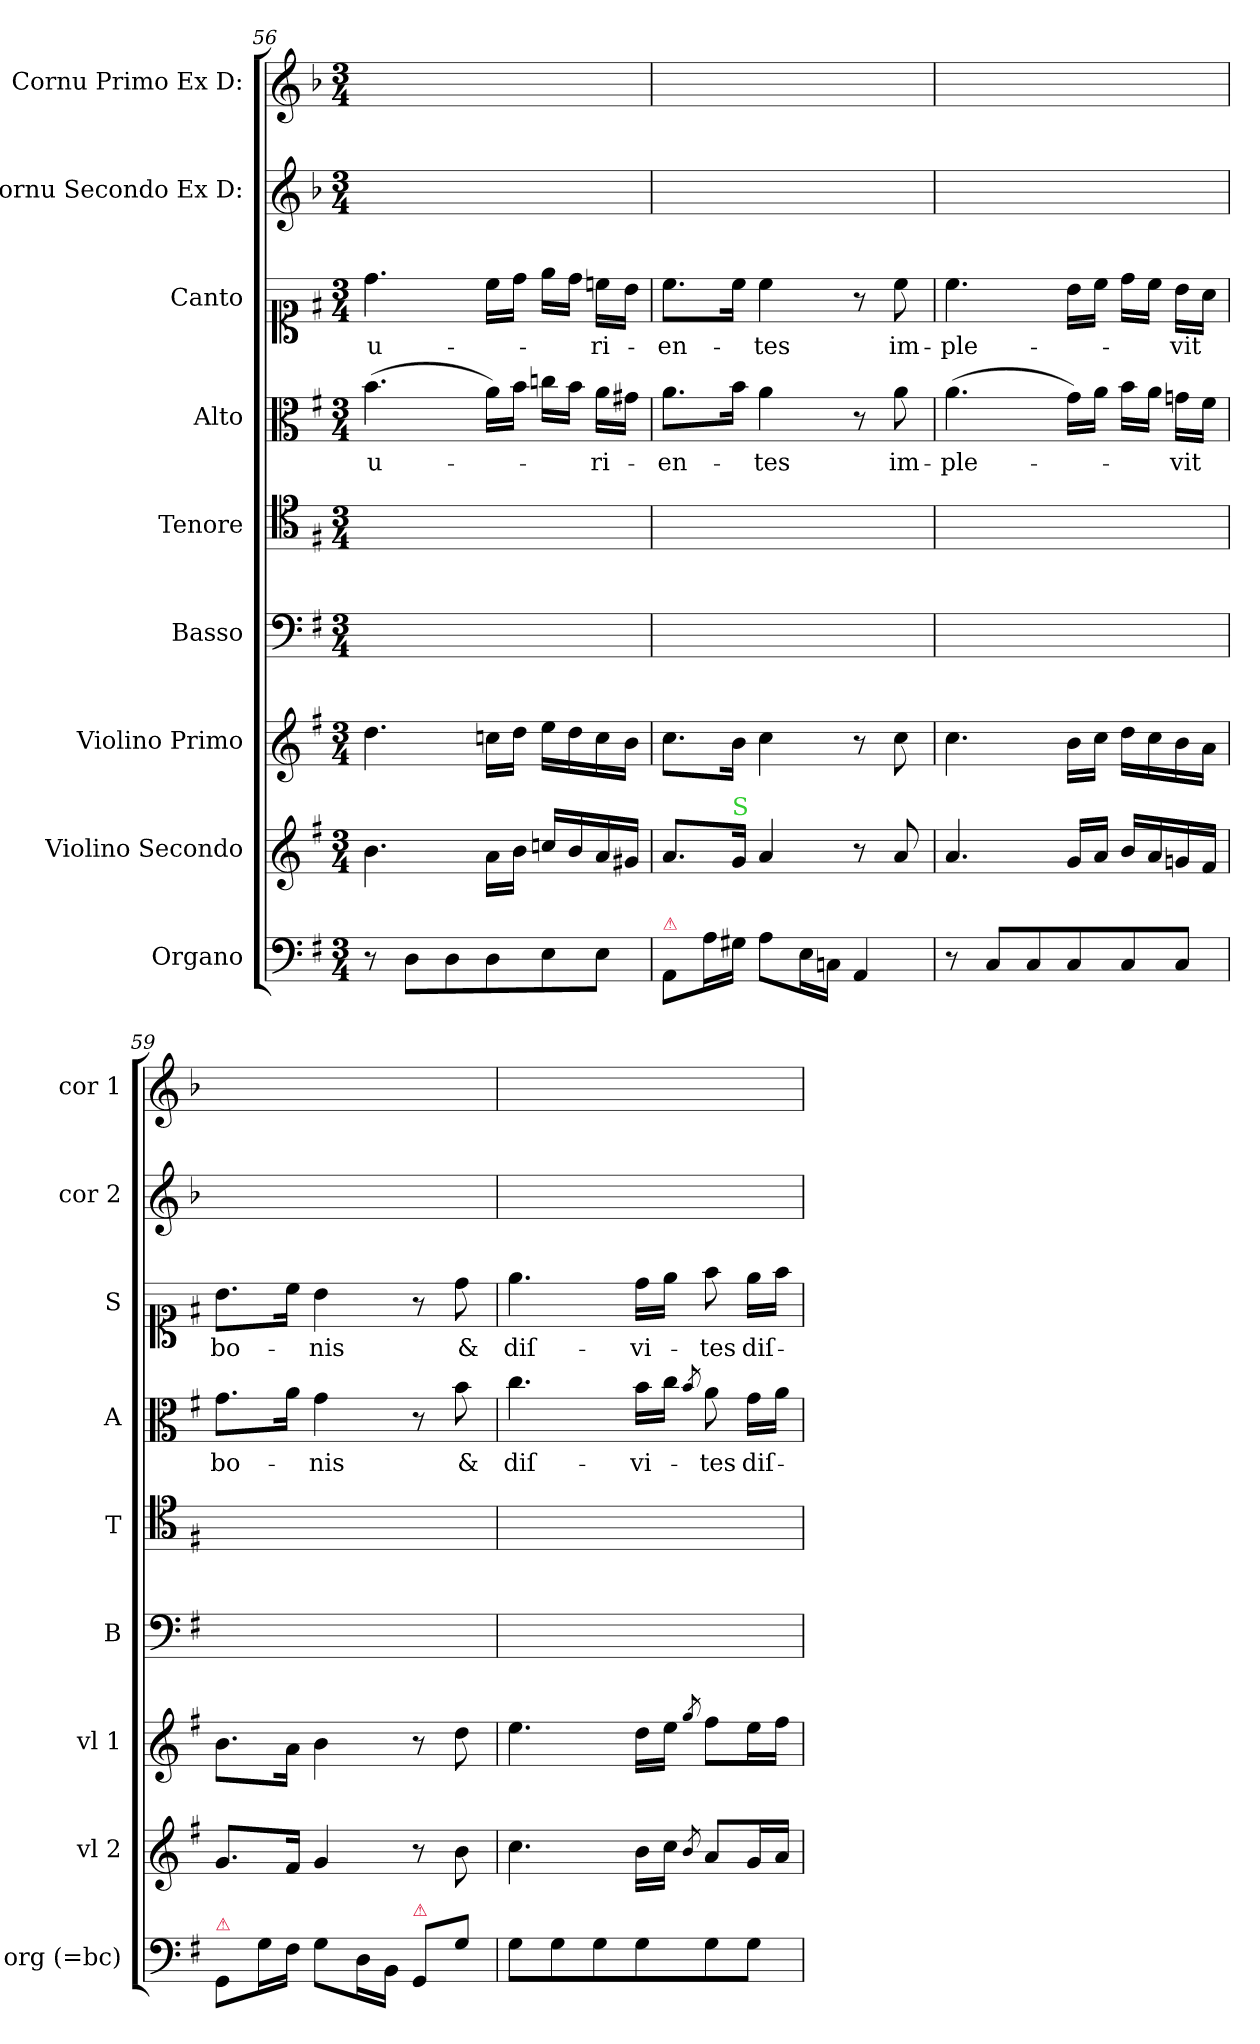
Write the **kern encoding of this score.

**kern	**kern	**kern	**kern	**kern	**kern	**text	**kern	**text	**kern	**kern
*part9	*part8	*part7	*part6	*part5	*part4	*part4	*part3	*part3	*part2	*part1
*staff9	*staff8	*staff7	*staff6	*staff5	*staff4	*staff4	*staff3	*staff3	*staff2	*staff1
*I"Organo	*I"Violino Secondo	*I"Violino Primo	*I"Basso	*I"Tenore	*I"Alto	*	*I"Canto	*	*I"Cornu Secondo Ex D:	*I"Cornu Primo Ex D:
*I'org (=bc)	*I'vl 2	*I'vl 1	*I'B	*I'T	*I'A	*	*I'S	*	*I'cor 2	*I'cor 1
*clefF4	*clefG2	*clefG2	*clefF4	*clefC4	*clefC3	*	*clefC1	*	*clefG2	*clefG2
*	*	*	*	*	*	*	*	*	*ITrd-1c-2	*ITrd-1c-2
*k[f#]	*k[f#]	*k[f#]	*k[f#]	*k[f#]	*k[f#]	*	*k[f#]	*	*k[f#]	*k[f#]
*G:	*G:	*G:	*G:	*G:	*G:	*	*G:	*	*G:	*G:
*M3/4	*M3/4	*M3/4	*M3/4	*M3/4	*M3/4	*	*M3/4	*	*M3/4	*M3/4
=56	=56	=56	=56	=56	=56	=56	=56	=56	=56	=56
8r	4.b\	4.dd\	2.ryy	2.ryy	(4.b\	-u-	4.dd\	-u-	2.ryy	2.ryy
8D\L	.	.	.	.	.	.	.	.	.	.
8D\	.	.	.	.	.	.	.	.	.	.
8D\	16a\LL	16ccn\LL	.	.	16a\LL)	.	16cc\LL	.	.	.
.	16b\JJ	16dd\JJ	.	.	16b\JJ	.	16dd\JJ	.	.	.
8E\	16ccn/LL	16ee\LL	.	.	16ccn\LL	.	16ee\LL	.	.	.
.	16b/	16dd\	.	.	16b\JJ	.	16dd\JJ	.	.	.
8E\J	16a/	16cc\	.	.	16a\LL	-ri-	16ccn\LL	-ri-	.	.
.	16g#X/JJ	16b\JJ	.	.	16g#X\JJ	.	16b\JJ	.	.	.
=57	=57	=57	=57	=57	=57	=57	=57	=57	=57	=57
!LO:TX:a:color=crimson:t=⚠	!	!	!	!	!	!	!	!	!	!
8AA/L	8.a/L	8.cc\L	2.ryy	2.ryy	8.a\L	-en-	8.cc\L	-en-	2.ryy	2.ryy
16A\L	.	.	.	.	.	.	.	.	.	.
!	!LO:TX:a:color=limegreen:t=S	!	!	!	!	!	!	!	!	!
16G#X\JJ	16g/Jk	16b\Jk	.	.	16b\Jk	.	16cc\Jk	.	.	.
8A\L	4a/	4cc\	.	.	4a\	-tes	4cc\	-tes	.	.
16E\L	.	.	.	.	.	.	.	.	.	.
16Cn\JJ	.	.	.	.	.	.	.	.	.	.
4AA/	8r	8r	.	.	8r	.	8r	.	.	.
.	8a/	8cc\	.	.	8a\	im-	8cc\	im-	.	.
=58	=58	=58	=58	=58	=58	=58	=58	=58	=58	=58
8r	4.a/	4.cc\	2.ryy	2.ryy	(4.a\	-ple-	4.cc\	-ple-	2.ryy	2.ryy
8C/L	.	.	.	.	.	.	.	.	.	.
8C/	.	.	.	.	.	.	.	.	.	.
8C/	16g/LL	16b\LL	.	.	16g\LL)	.	16b\LL	.	.	.
.	16a/JJ	16cc\JJ	.	.	16a\JJ	.	16cc\JJ	.	.	.
8C/	16b/LL	16dd\LL	.	.	16b\LL	.	16dd\LL	.	.	.
.	16a/	16cc\	.	.	16a\JJ	.	16cc\JJ	.	.	.
8C/J	16gn/	16b\	.	.	16gn\LL	-vit	16b\LL	-vit	.	.
.	16f#/JJ	16a\JJ	.	.	16f#\JJ	.	16a\JJ	.	.	.
=59	=59	=59	=59	=59	=59	=59	=59	=59	=59	=59
!LO:TX:a:color=crimson:t=⚠	!	!	!	!	!	!	!	!	!	!
8GG/L	8.g/L	8.b\L	2.ryy	2.ryy	8.g\L	bo-	8.b\L	bo-	2.ryy	2.ryy
16G\L	.	.	.	.	.	.	.	.	.	.
16F#\JJ	16f#/Jk	16a\Jk	.	.	16a\Jk	.	16cc\Jk	.	.	.
8G\L	4g/	4b\	.	.	4g\	-nis	4b\	-nis	.	.
16D\L	.	.	.	.	.	.	.	.	.	.
16BB\JJ	.	.	.	.	.	.	.	.	.	.
!LO:TX:a:color=crimson:t=⚠	!	!	!	!	!	!	!	!	!	!
8GG/L	8r	8r	.	.	8r	.	8r	.	.	.
8G\J	8b\	8dd\	.	.	8b\	&	8dd\	&	.	.
=60	=60	=60	=60	=60	=60	=60	=60	=60	=60	=60
8G\L	4.cc\	4.ee\	2.ryy	2.ryy	4.cc\	diſ-	4.ee\	diſ-	2.ryy	2.ryy
8G\	.	.	.	.	.	.	.	.	.	.
8G\	.	.	.	.	.	.	.	.	.	.
8G\	16b\LL	16dd\LL	.	.	16b\LL	-vi-	16dd\LL	-vi-	.	.
.	16cc\JJ	16ee\JJ	.	.	16cc\JJ	.	16ee\JJ	.	.	.
.	8qb/	8qgg/	.	.	8qb/	.	.	.	.	.
8G\	8a/L	8ff#\L	.	.	8a\	-tes	8ff#\	-tes	.	.
8G\J	16g/L	16ee\L	.	.	16g\LL	diſ-	16ee\LL	diſ-	.	.
.	16a/JJ	16ff#\JJ	.	.	16a\JJ	.	16ff#\JJ	.	.	.
=	=	=	=	=	=	=	=	=	=	=
*-	*-	*-	*-	*-	*-	*-	*-	*-	*-	*-
